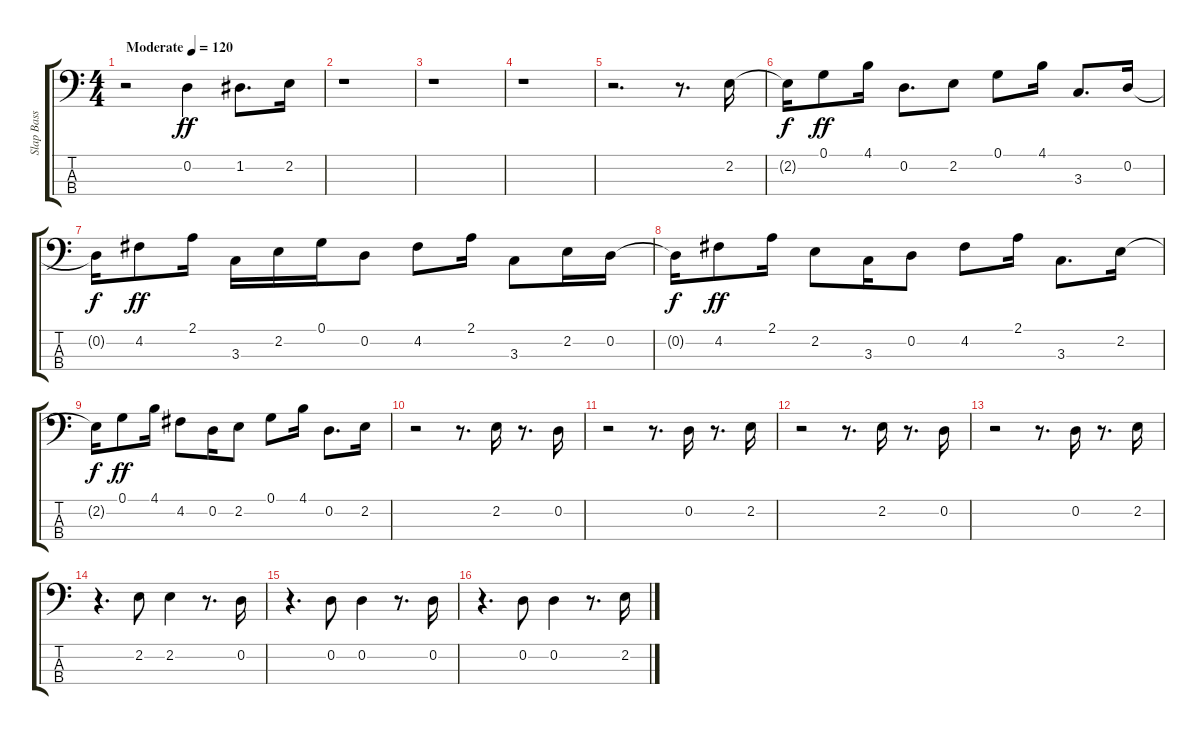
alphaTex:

\track ("Slap Bass 2" "Slap Bass ") {instrument slapbass1}
\staff {score tabs}
\tuning (G2 D2 A1 E1) {hide}
\ts (4 4)
\tempo (120 "Moderate")
\clef f4
\ks c
r.2{dy ff instrument slapbass1} 0.2.4 1.2.8{d} 2.2.16 |
r.1 |
r.1 |
r.1 |
r.2{d} r.8{d} 2.2.16 |
2.2{t}.16{dy f} 0.1.8{dy ff} 4.1.16 0.2.8{d} 2.2.8 0.1.8 4.1.16 3.3.8{d} 0.2.16 |
0.2{t}.16{dy f} 4.2.8{dy ff} 2.1.16 3.3.16 2.2.16 0.1.16 0.2.8 4.2.8 2.1.16 3.3.8 2.2.16 0.2.16 |
0.2{t}.16{dy f} 4.2.8{dy ff} 2.1.16 2.2.8 3.3.16 0.2.8 4.2.8 2.1.16 3.3.8{d} 2.2.16 |
2.2{t}.16{dy f} 0.1.8{dy ff} 4.1.16 4.2.8 0.2.16 2.2.8 0.1.8 4.1.16 0.2.8{d} 2.2.16 |
r.2 r.8{d} 2.2.16 r.8{d} 0.2.16 |
r.2 r.8{d} 0.2.16 r.8{d} 2.2.16 |
r.2 r.8{d} 2.2.16 r.8{d} 0.2.16 |
r.2 r.8{d} 0.2.16 r.8{d} 2.2.16 |
r.4{d} 2.2.8 2.2.4 r.8{d} 0.2.16 |
r.4{d} 0.2.8 0.2.4 r.8{d} 0.2.16 |
r.4{d} 0.2.8 0.2.4 r.8{d} 2.2.16
